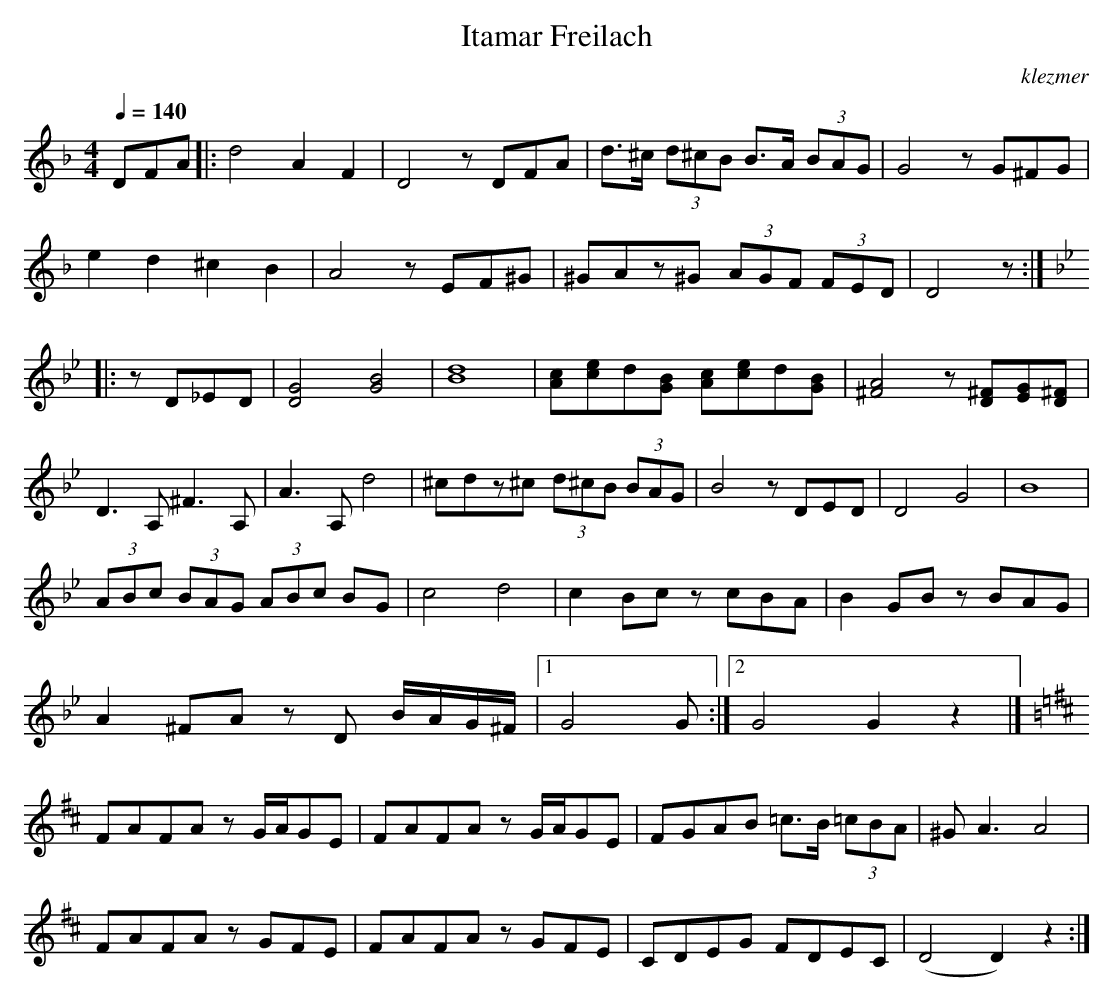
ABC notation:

X:1
T:Itamar Freilach
O:klezmer
M:4/4
L:1/8
Q:1/4=140
K:Dm
DFA |:d4 A2 F2 |D4 zDFA |d3/2^c/ (3d^cB B3/2A/ (3BAG |G4 zG^FG |
e2 d2 ^c2 B2 |A4 zEF^G |^GAz^G  (3AGF  (3FED |D4 z:|
K:Gm
|:zD_ED|[D4G4][G4B4]|[B8d8]| [Ac][ce]d[GB] [Ac][ce]d[GB]|[A4^F4]z[D^F][EG][D^F]|
D3 A,^F3 A,|A3 A,d4 |^cdz^c (3d^cB  (3BAG |B4 zDED |D4 G4 |B8 |
(3ABc (3BAG (3ABc BG |c4 d4 |c2 Bc zcBA |B2 GB zBAG |
A2 ^FA zD B/A/G/^F/ |1G4 G:|2G4G2 z2 |]
K:D
FAFA zG/A/GE |FAFA zG/A/GE |FGAB =c>B (3=cBA|^GA3A4|
FAFA zGFE |FAFA zGFE |CDEG FDEC |(D4D2) z2 :|]
